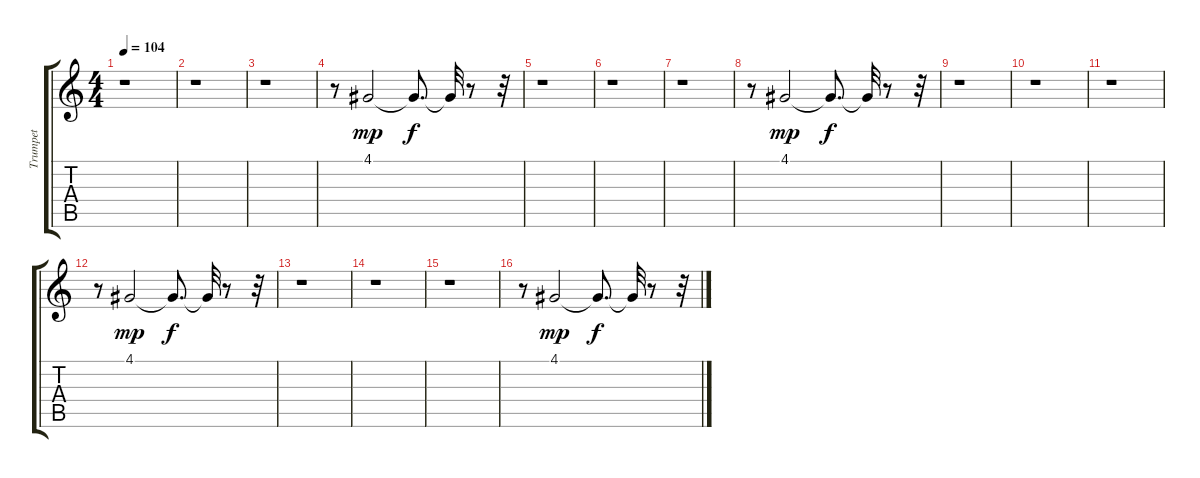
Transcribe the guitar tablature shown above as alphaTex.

\track ("Trumpet" "Trumpet") {instrument trumpet}
\staff {score tabs}
\tuning (E4 B3 G3 D3 A2 E2) {hide}
\ts (4 4)
\tempo 104
\clef g2
\ks c
r.1{dy f} |
r.1 |
r.1 |
r.8 4.1.2{dy mp} 4.1{t}.8{d dy f} 4.1{t}.32 r.8 r.32 |
r.1 |
r.1 |
r.1 |
r.8 4.1.2{dy mp} 4.1{t}.8{d dy f} 4.1{t}.32 r.8 r.32 |
r.1 |
r.1 |
r.1 |
r.8 4.1.2{dy mp} 4.1{t}.8{d dy f} 4.1{t}.32 r.8 r.32 |
r.1 |
r.1 |
r.1 |
r.8 4.1.2{dy mp} 4.1{t}.8{d dy f} 4.1{t}.32 r.8 r.32
